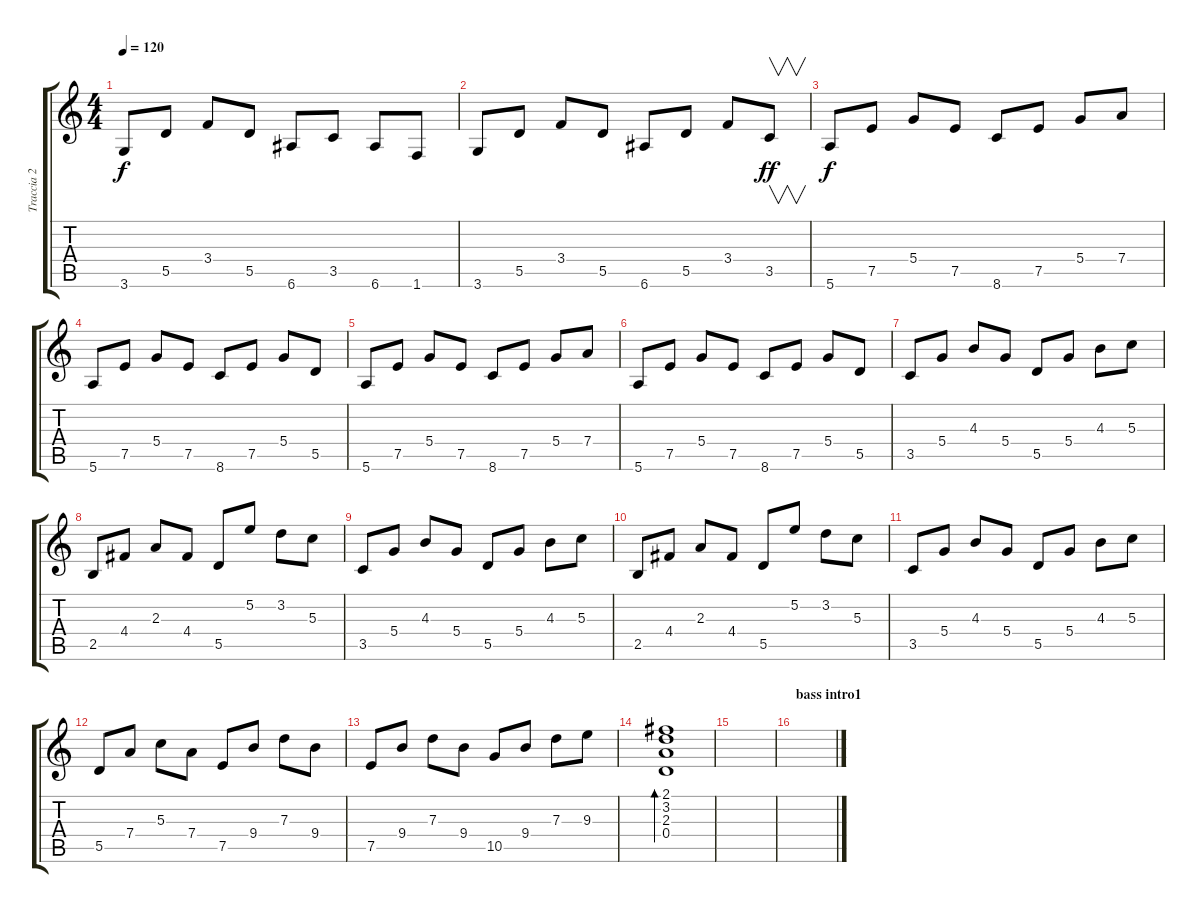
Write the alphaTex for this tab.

\track ("Traccia 2" "Traccia 2") {instrument electricguitarmuted}
\staff {score tabs}
\tuning (E4 B3 G3 D3 A2 E2) {hide}
\ts (4 4)
\tempo 120
\clef g2
\ks c
3.6.8{dy f} 5.5.8 3.4.8 5.5.8 6.6.8 3.5.8 6.6.8 1.6.8 |
3.6.8 5.5.8 3.4.8 5.5.8 6.6.8 5.5.8 3.4.8 3.5.8{v dy ff} |
5.6.8{dy f} 7.5.8 5.4.8 7.5.8 8.6.8 7.5.8 5.4.8 7.4.8 |
5.6.8 7.5.8 5.4.8 7.5.8 8.6.8 7.5.8 5.4.8 5.5.8 |
5.6.8 7.5.8 5.4.8 7.5.8 8.6.8 7.5.8 5.4.8 7.4.8 |
5.6.8 7.5.8 5.4.8 7.5.8 8.6.8 7.5.8 5.4.8 5.5.8 |
3.5.8 5.4.8 4.3.8 5.4.8 5.5.8 5.4.8 4.3.8 5.3.8 |
2.5.8 4.4.8 2.3.8 4.4.8 5.5.8 5.2.8 3.2.8 5.3.8 |
3.5.8 5.4.8 4.3.8 5.4.8 5.5.8 5.4.8 4.3.8 5.3.8 |
2.5.8 4.4.8 2.3.8 4.4.8 5.5.8 5.2.8 3.2.8 5.3.8 |
3.5.8 5.4.8 4.3.8 5.4.8 5.5.8 5.4.8 4.3.8 5.3.8 |
5.5.8 7.4.8 5.3.8 7.4.8 7.5.8 9.4.8 7.3.8 9.4.8 |
7.5.8 9.4.8 7.3.8 9.4.8 10.5.8 9.4.8 7.3.8 9.3.8 |
(2.1 3.2 2.3 0.4).1{bd 60} |
|
\section ("" "bass intro1")
